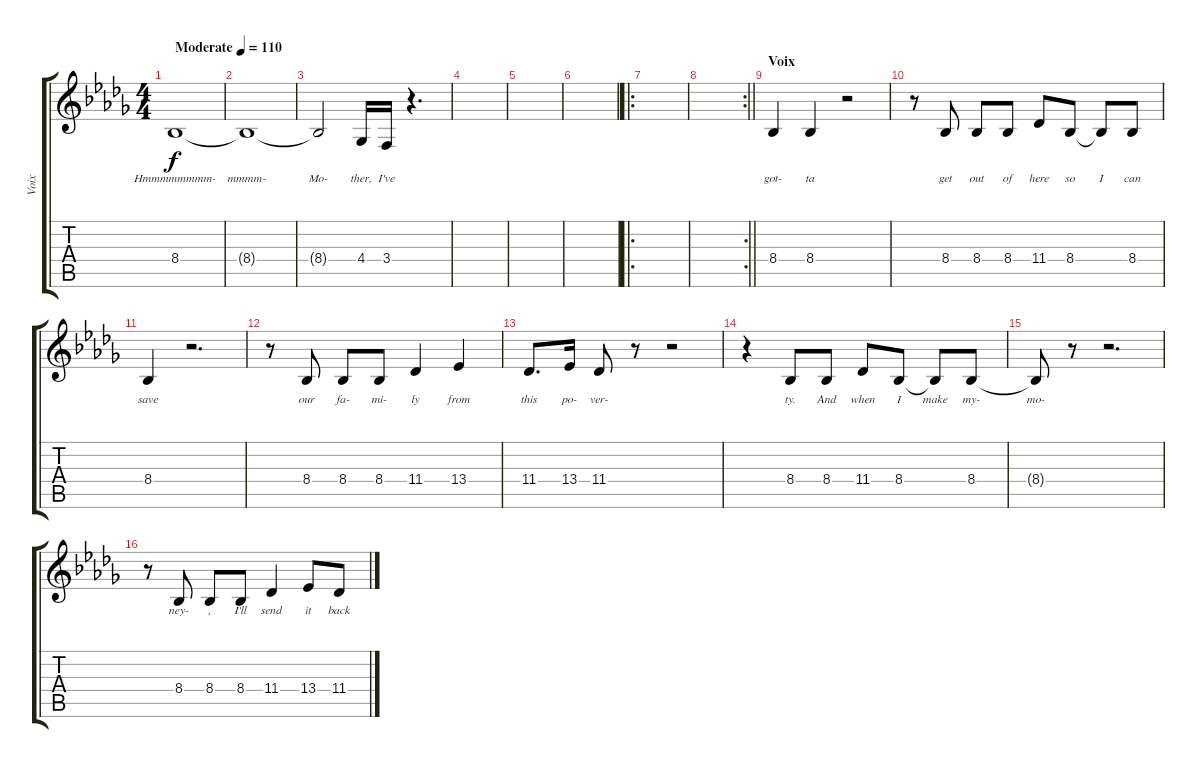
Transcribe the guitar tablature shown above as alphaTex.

\track ("Voix" "Voix") {instrument flute}
\staff {score tabs}
\tuning (E4 B3 G3 D3 A2 E2) {hide}
\ts (4 4)
\tempo (110 "Moderate")
\clef g2
\ks bbminor
8.4.1{lyrics (0 "Hmmmmmmmm-") lyrics (1 "") lyrics (2 "") lyrics (3 "") lyrics (4 "") dy f instrument flute} |
8.4{t}.1{lyrics (0 "mmmm-") lyrics (1 "") lyrics (2 "") lyrics (3 "") lyrics (4 "")} |
8.4{t}.2{lyrics (0 "Mo-") lyrics (1 "") lyrics (2 "") lyrics (3 "") lyrics (4 "")} 4.4.16{lyrics (0 "ther,") lyrics (1 "") lyrics (2 "") lyrics (3 "") lyrics (4 "")} 3.4.16{lyrics (0 "I've") lyrics (1 "") lyrics (2 "") lyrics (3 "") lyrics (4 "")} r.4{d} |
|
|
|
\ro
|
\rc 2
\barLineRight lightlight
|
\section ("" "Voix")
8.4.4{lyrics (0 "got-") lyrics (1 "") lyrics (2 "") lyrics (3 "") lyrics (4 "")} 8.4.4{lyrics (0 "ta") lyrics (1 "") lyrics (2 "") lyrics (3 "") lyrics (4 "")} r.2 |
r.8 8.4.8{lyrics (0 "get") lyrics (1 "") lyrics (2 "") lyrics (3 "") lyrics (4 "")} 8.4.8{lyrics (0 "out") lyrics (1 "") lyrics (2 "") lyrics (3 "") lyrics (4 "")} 8.4.8{lyrics (0 "of") lyrics (1 "") lyrics (2 "") lyrics (3 "") lyrics (4 "")} 11.4.8{lyrics (0 "here") lyrics (1 "") lyrics (2 "") lyrics (3 "") lyrics (4 "")} 8.4.8{lyrics (0 "so") lyrics (1 "") lyrics (2 "") lyrics (3 "") lyrics (4 "")} 8.4{t}.8{lyrics (0 "I") lyrics (1 "") lyrics (2 "") lyrics (3 "") lyrics (4 "")} 8.4.8{lyrics (0 "can") lyrics (1 "") lyrics (2 "") lyrics (3 "") lyrics (4 "")} |
8.4.4{lyrics (0 "save") lyrics (1 "") lyrics (2 "") lyrics (3 "") lyrics (4 "")} r.2{d} |
r.8 8.4.8{lyrics (0 "our") lyrics (1 "") lyrics (2 "") lyrics (3 "") lyrics (4 "")} 8.4.8{lyrics (0 "fa-") lyrics (1 "") lyrics (2 "") lyrics (3 "") lyrics (4 "")} 8.4.8{lyrics (0 "mi-") lyrics (1 "") lyrics (2 "") lyrics (3 "") lyrics (4 "")} 11.4.4{lyrics (0 "ly") lyrics (1 "") lyrics (2 "") lyrics (3 "") lyrics (4 "")} 13.4.4{lyrics (0 "from") lyrics (1 "") lyrics (2 "") lyrics (3 "") lyrics (4 "")} |
11.4.8{d lyrics (0 "this") lyrics (1 "") lyrics (2 "") lyrics (3 "") lyrics (4 "")} 13.4.16{lyrics (0 "po-") lyrics (1 "") lyrics (2 "") lyrics (3 "") lyrics (4 "")} 11.4.8{lyrics (0 "ver-") lyrics (1 "") lyrics (2 "") lyrics (3 "") lyrics (4 "")} r.8 r.2 |
r.4 8.4.8{lyrics (0 "ty.") lyrics (1 "") lyrics (2 "") lyrics (3 "") lyrics (4 "")} 8.4.8{lyrics (0 "And") lyrics (1 "") lyrics (2 "") lyrics (3 "") lyrics (4 "")} 11.4.8{lyrics (0 "when") lyrics (1 "") lyrics (2 "") lyrics (3 "") lyrics (4 "")} 8.4.8{lyrics (0 "I") lyrics (1 "") lyrics (2 "") lyrics (3 "") lyrics (4 "")} 8.4{t}.8{lyrics (0 "make") lyrics (1 "") lyrics (2 "") lyrics (3 "") lyrics (4 "")} 8.4.8{lyrics (0 "my-") lyrics (1 "") lyrics (2 "") lyrics (3 "") lyrics (4 "")} |
8.4{t}.8{lyrics (0 "mo-") lyrics (1 "") lyrics (2 "") lyrics (3 "") lyrics (4 "")} r.8 r.2{d} |
r.8 8.4.8{lyrics (0 "ney-") lyrics (1 "") lyrics (2 "") lyrics (3 "") lyrics (4 "")} 8.4.8{lyrics (0 ",") lyrics (1 "") lyrics (2 "") lyrics (3 "") lyrics (4 "")} 8.4.8{lyrics (0 "I'll") lyrics (1 "") lyrics (2 "") lyrics (3 "") lyrics (4 "")} 11.4.4{lyrics (0 "send") lyrics (1 "") lyrics (2 "") lyrics (3 "") lyrics (4 "")} 13.4.8{lyrics (0 "it") lyrics (1 "") lyrics (2 "") lyrics (3 "") lyrics (4 "")} 11.4.8{lyrics (0 "back") lyrics (1 "") lyrics (2 "") lyrics (3 "") lyrics (4 "")}
